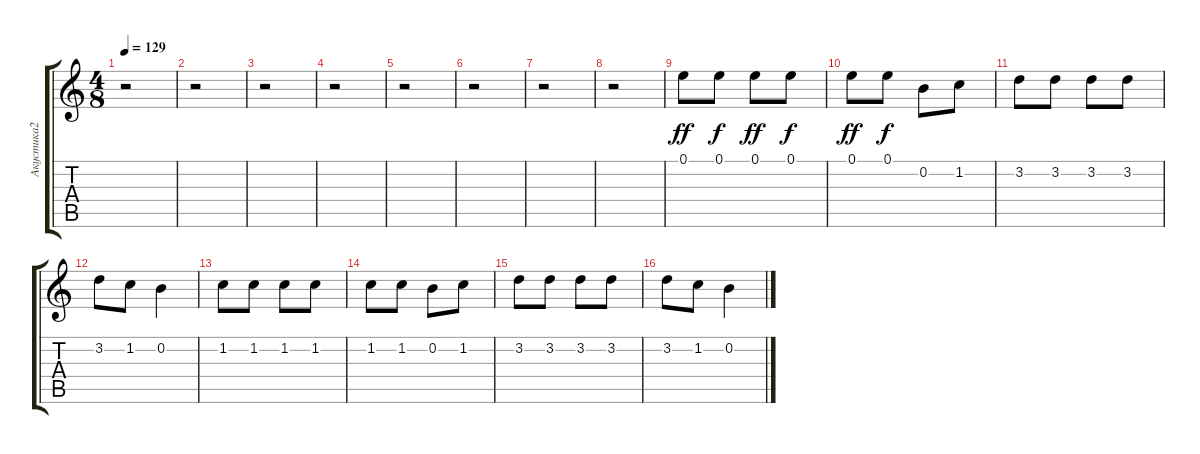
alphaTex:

\track ("Акустика2" "Акустика2") {instrument acousticguitarsteel}
\staff {score tabs}
\tuning (E4 B3 G3 D3 A2 E2) {hide}
\ts (4 8)
\tempo 129
\clef g2
\ks c
r.2{dy f} |
r.2 |
r.2 |
r.2 |
r.2 |
r.2 |
r.2 |
r.2 |
0.1.8{dy ff} 0.1.8{dy f} 0.1.8{dy ff} 0.1.8{dy f} |
0.1.8{dy ff} 0.1.8{dy f} 0.2.8 1.2.8 |
3.2.8 3.2.8 3.2.8 3.2.8 |
3.2.8 1.2.8 0.2.4 |
1.2.8 1.2.8 1.2.8 1.2.8 |
1.2.8 1.2.8 0.2.8 1.2.8 |
3.2.8 3.2.8 3.2.8 3.2.8 |
3.2.8 1.2.8 0.2.4
